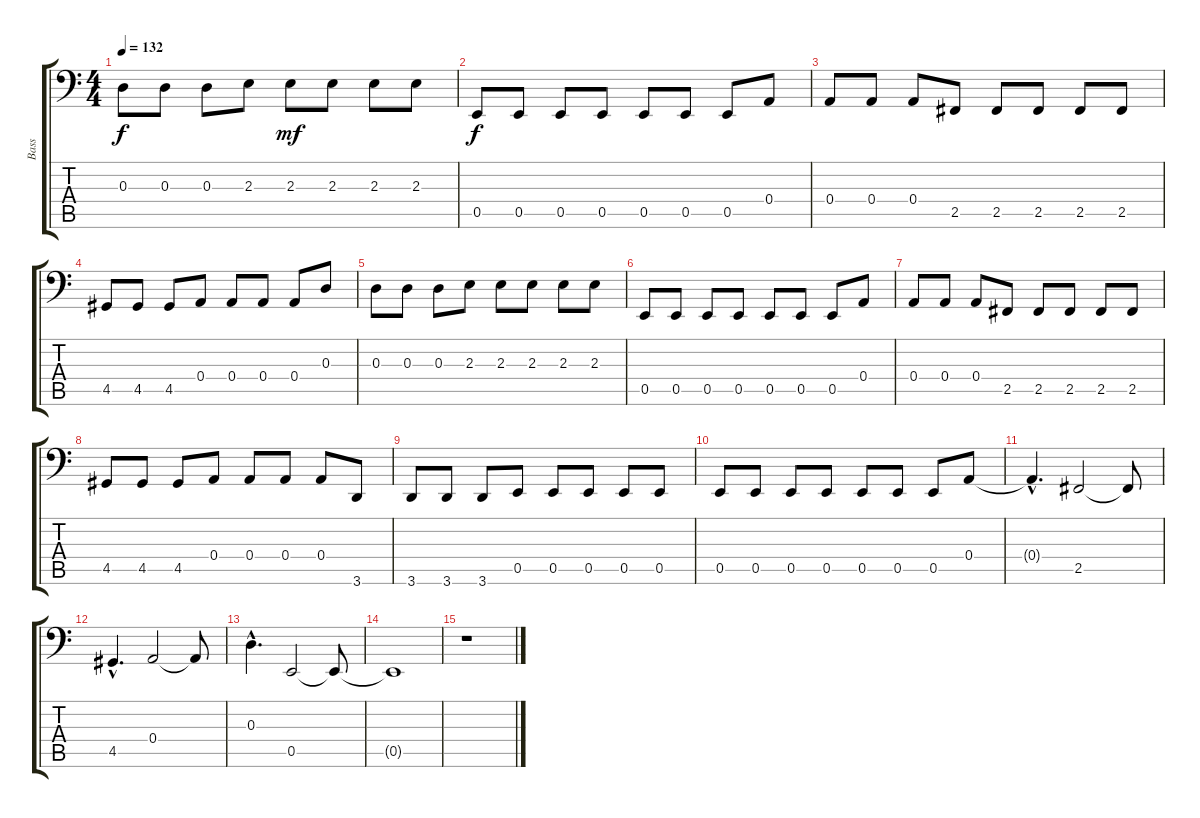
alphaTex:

\track ("Bass" "Bass") {instrument electricbassfinger}
\staff {score tabs}
\tuning (C3 G2 D2 A1 E1 B0) {hide}
\ts (4 4)
\tempo 132
\clef f4
\ks c
0.3.8{dy f} 0.3.8 0.3.8 2.3.8 2.3.8{dy mf} 2.3.8 2.3.8 2.3.8 |
0.5.8{dy f} 0.5.8 0.5.8 0.5.8 0.5.8 0.5.8 0.5.8 0.4.8 |
0.4.8 0.4.8 0.4.8 2.5.8 2.5.8 2.5.8 2.5.8 2.5.8 |
4.5.8 4.5.8 4.5.8 0.4.8 0.4.8 0.4.8 0.4.8 0.3.8 |
0.3.8 0.3.8 0.3.8 2.3.8 2.3.8 2.3.8 2.3.8 2.3.8 |
0.5.8 0.5.8 0.5.8 0.5.8 0.5.8 0.5.8 0.5.8 0.4.8 |
0.4.8 0.4.8 0.4.8 2.5.8 2.5.8 2.5.8 2.5.8 2.5.8 |
4.5.8 4.5.8 4.5.8 0.4.8 0.4.8 0.4.8 0.4.8 3.6.8 |
3.6.8 3.6.8 3.6.8 0.5.8 0.5.8 0.5.8 0.5.8 0.5.8 |
0.5.8 0.5.8 0.5.8 0.5.8 0.5.8 0.5.8 0.5.8 0.4.8 |
0.4{hac t}.4{d} 2.5.2 2.5{t}.8 |
4.5{hac}.4{d} 0.4.2 0.4{t}.8 |
0.3{hac}.4{d} 0.5.2 0.5{t}.8 |
0.5{t}.1 |
r.1
